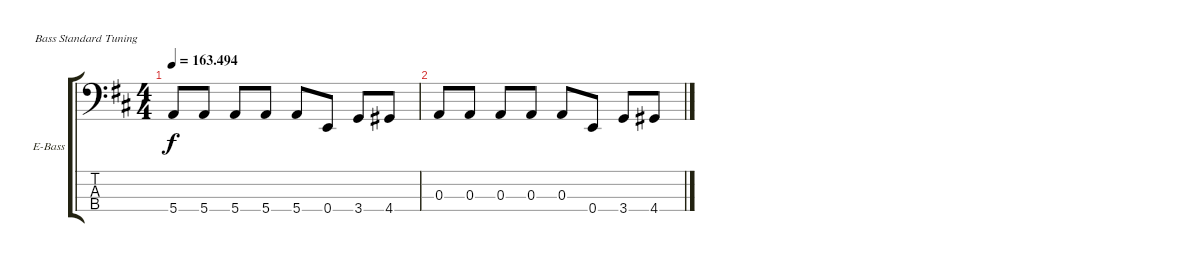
\bracketExtendMode groupsimilarinstruments
\firstSystemTrackNameOrientation horizontal
\otherSystemsTrackNameOrientation horizontal
\track ("Bass" "E-Bass") {instrument electricbassfinger}
\staff {score tabs}
\tuning (G2 D2 A1 E1)
\ts (4 4)
\tempo
163.494
\accidentals auto
\clef f4
\ottava regular
\simile none
\ks d
5.4.8{dy f} 5.4.8 5.4.8 5.4.8 5.4.8 0.4.8 3.4.8 4.4.8 |
0.3.8 0.3.8 0.3.8 0.3.8 0.3.8 0.4.8 3.4.8 4.4.8
